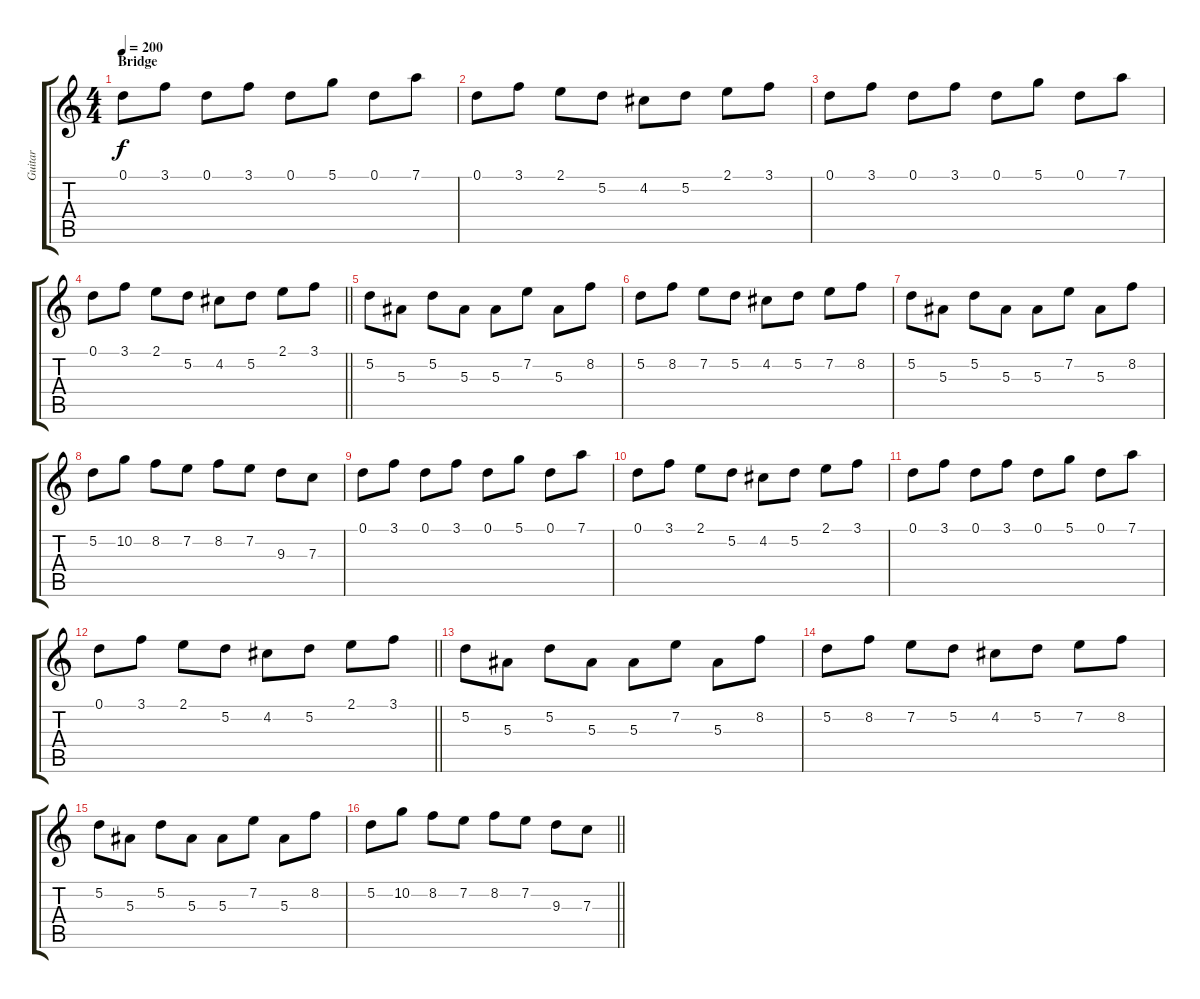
\track ("Guitar" "Guitar") {instrument distortionguitar}
\staff {score tabs}
\tuning (D4 A3 F3 C3 G2 D2) {hide}
\ts (4 4)
\section ("" "Bridge")
\tempo 200
\clef g2
\ks c
0.1.8{dy f volume 12 balance 8 instrument distortionguitar} 3.1.8 0.1.8 3.1.8 0.1.8 5.1.8 0.1.8 7.1.8 |
0.1.8 3.1.8 2.1.8 5.2.8 4.2.8 5.2.8 2.1.8 3.1.8 |
0.1.8 3.1.8 0.1.8 3.1.8 0.1.8 5.1.8 0.1.8 7.1.8 |
\barLineRight lightlight
0.1.8 3.1.8 2.1.8 5.2.8 4.2.8 5.2.8 2.1.8 3.1.8 |
5.2.8 5.3.8 5.2.8 5.3.8 5.3.8 7.2.8 5.3.8 8.2.8 |
5.2.8 8.2.8 7.2.8 5.2.8 4.2.8 5.2.8 7.2.8 8.2.8 |
5.2.8 5.3.8 5.2.8 5.3.8 5.3.8 7.2.8 5.3.8 8.2.8 |
5.2.8 10.2.8 8.2.8 7.2.8 8.2.8 7.2.8 9.3.8 7.3.8 |
0.1.8{volume 12 instrument distortionguitar} 3.1.8 0.1.8 3.1.8 0.1.8 5.1.8 0.1.8 7.1.8 |
0.1.8 3.1.8 2.1.8 5.2.8 4.2.8 5.2.8 2.1.8 3.1.8 |
0.1.8 3.1.8 0.1.8 3.1.8 0.1.8 5.1.8 0.1.8 7.1.8 |
\barLineRight lightlight
0.1.8 3.1.8 2.1.8 5.2.8 4.2.8 5.2.8 2.1.8 3.1.8 |
5.2.8 5.3.8 5.2.8 5.3.8 5.3.8 7.2.8 5.3.8 8.2.8 |
5.2.8 8.2.8 7.2.8 5.2.8 4.2.8 5.2.8 7.2.8 8.2.8 |
5.2.8 5.3.8 5.2.8 5.3.8 5.3.8 7.2.8 5.3.8 8.2.8 |
\barLineRight lightlight
5.2.8 10.2.8 8.2.8 7.2.8 8.2.8 7.2.8 9.3.8 7.3.8
